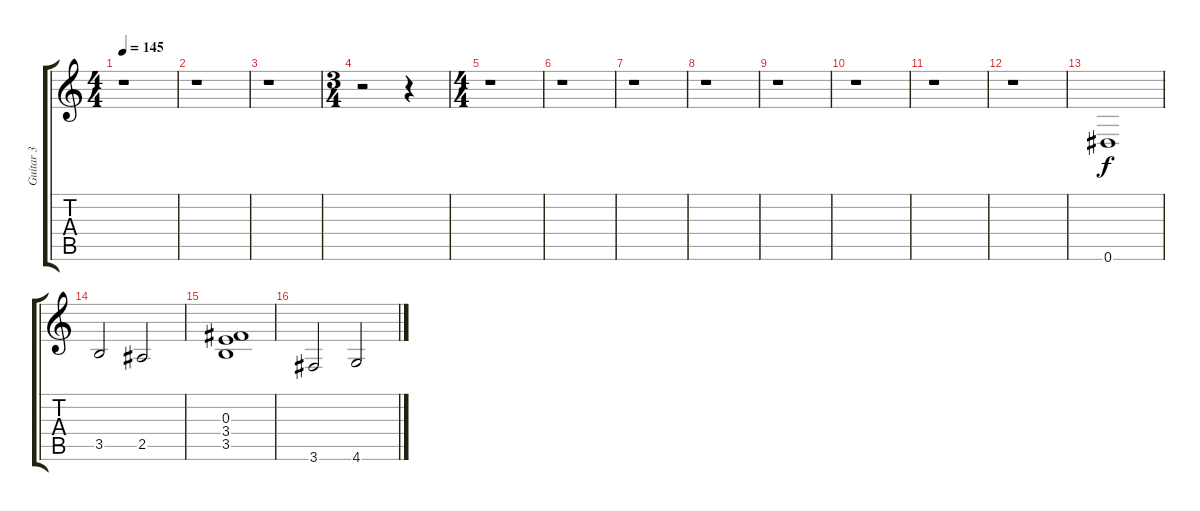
\track ("Guitar 3" "Guitar 3") {instrument electricguitarclean}
\staff {score tabs}
\tuning (Eb4 Bb3 Gb3 Db3 Ab2 Eb2) {hide}
\ts (4 4)
\tempo 145
\clef g2
\ks c
r.1{dy f instrument electricguitarclean} |
r.1 |
r.1 |
\ts (3 4)
r.2 r.4 |
\ts (4 4)
r.1 |
r.1 |
r.1 |
r.1 |
r.1 |
r.1 |
r.1 |
r.1 |
0.6.1 |
3.5.2 2.5.2 |
(0.3 3.4 3.5).1 |
3.6.2 4.6.2
